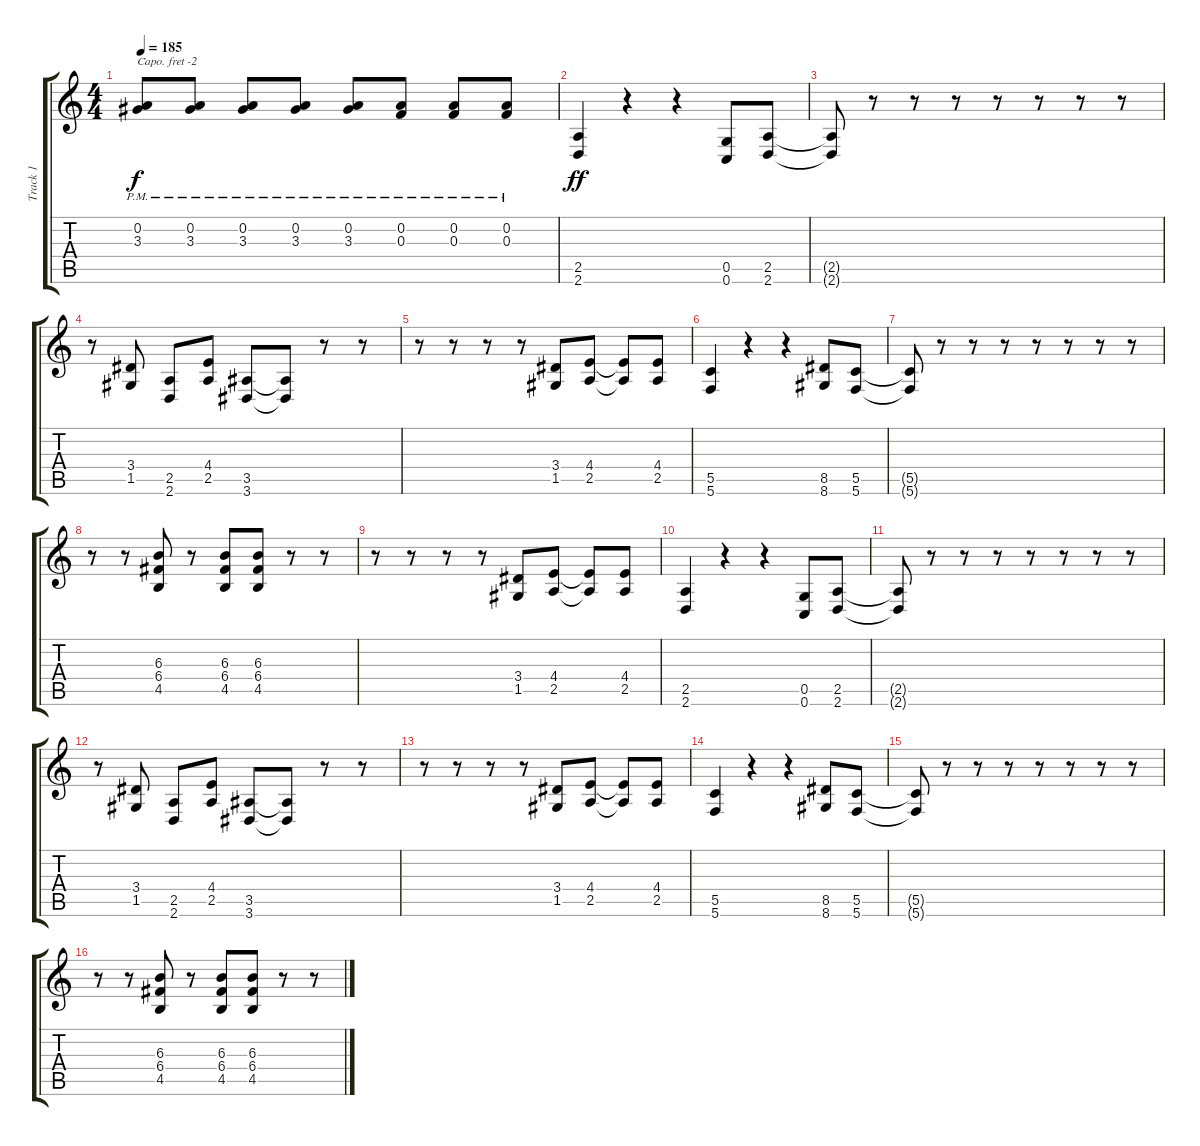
\track ("Track 1" "Track 1") {instrument distortionguitar}
\staff {score tabs}
\capo -2
\tuning (E4 B3 G3 D3 A2 D2) {hide}
\ts (4 4)
\tempo 185
\clef g2
\ks c
(0.2{pm} 3.3{pm}).8{dy f} (0.2{pm} 3.3{pm}).8 (0.2{pm} 3.3{pm}).8 (0.2{pm} 3.3{pm}).8 (0.2{pm} 3.3{pm}).8 (0.2{pm} 0.3{pm}).8 (0.2{pm} 0.3{pm}).8 (0.2{pm} 0.3{pm}).8 |
(2.5 2.6).4{dy ff} r.4 r.4 (0.5 0.6).8 (2.5 2.6).8 |
(2.5{t} 2.6{t}).8 r.8 r.8 r.8 r.8 r.8 r.8 r.8 |
r.8 (3.4 1.5).8 (2.5 2.6).8 (4.4 2.5).8 (3.5 3.6).8 (3.5{t} 3.6{t}).8 r.8 r.8 |
r.8 r.8 r.8 r.8 (3.4 1.5).8 (4.4 2.5).8 (4.4{t} 2.5{t}).8 (4.4 2.5).8 |
(5.5 5.6).4 r.4 r.4 (8.5 8.6).8 (5.5 5.6).8 |
(5.5{t} 5.6{t}).8 r.8 r.8 r.8 r.8 r.8 r.8 r.8 |
r.8 r.8 (6.3 6.4 4.5).8 r.8 (6.3 6.4 4.5).8 (6.3 6.4 4.5).8 r.8 r.8 |
r.8 r.8 r.8 r.8 (3.4 1.5).8 (4.4 2.5).8 (4.4{t} 2.5{t}).8 (4.4 2.5).8 |
(2.5 2.6).4 r.4 r.4 (0.5 0.6).8 (2.5 2.6).8 |
(2.5{t} 2.6{t}).8 r.8 r.8 r.8 r.8 r.8 r.8 r.8 |
r.8 (3.4 1.5).8 (2.5 2.6).8 (4.4 2.5).8 (3.5 3.6).8 (3.5{t} 3.6{t}).8 r.8 r.8 |
r.8 r.8 r.8 r.8 (3.4 1.5).8 (4.4 2.5).8 (4.4{t} 2.5{t}).8 (4.4 2.5).8 |
(5.5 5.6).4 r.4 r.4 (8.5 8.6).8 (5.5 5.6).8 |
(5.5{t} 5.6{t}).8 r.8 r.8 r.8 r.8 r.8 r.8 r.8 |
r.8 r.8 (6.3 6.4 4.5).8 r.8 (6.3 6.4 4.5).8 (6.3 6.4 4.5).8 r.8 r.8
